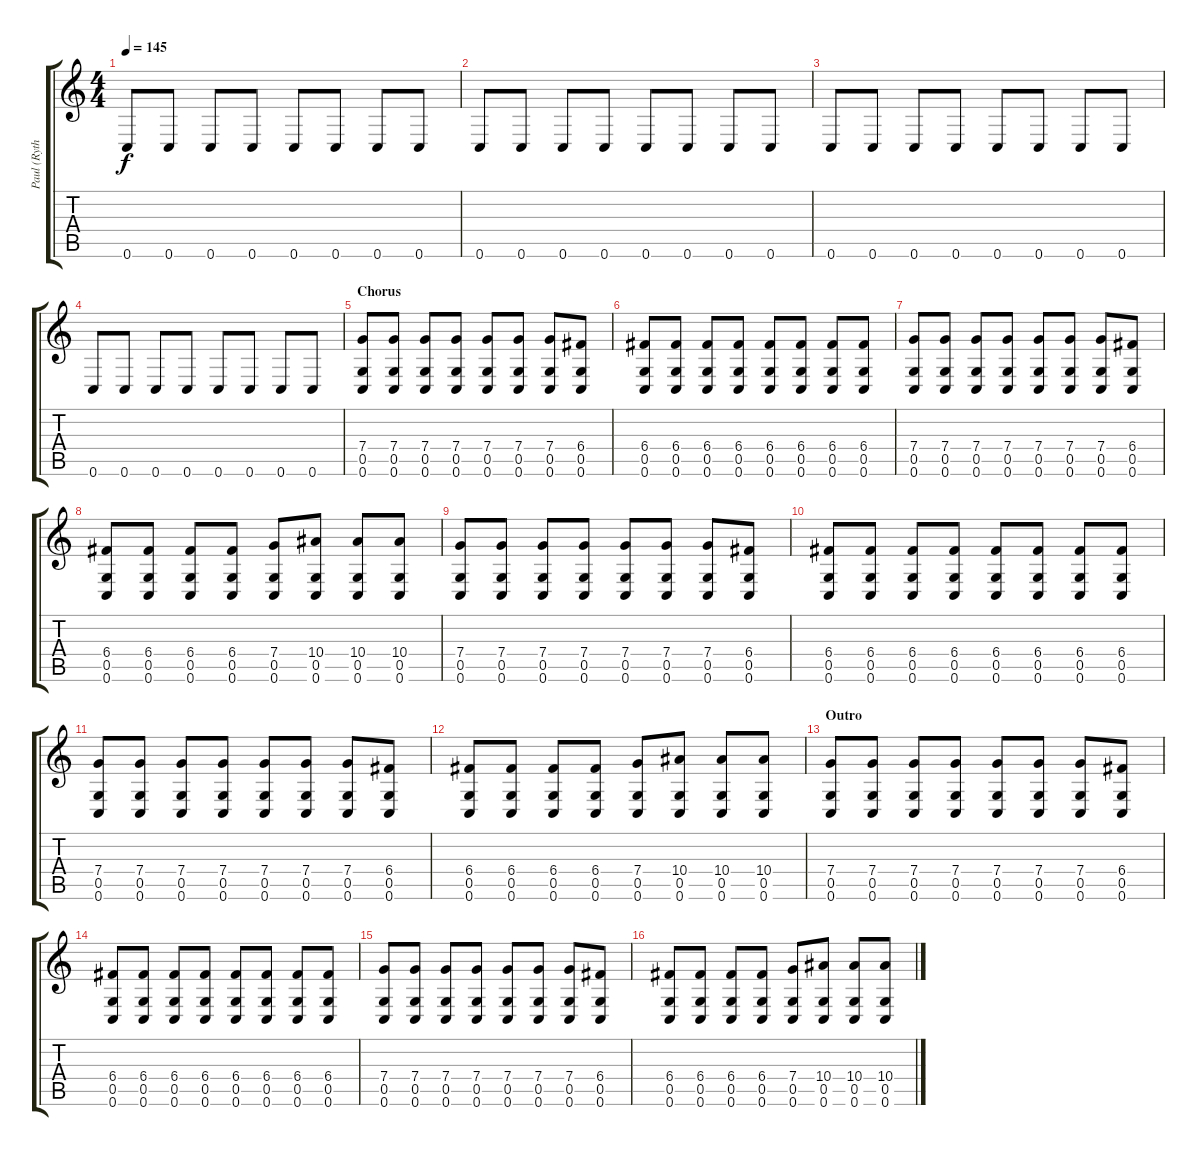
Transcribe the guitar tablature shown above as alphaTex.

\track ("Paul (Rythm)" "Paul (Ryth") {instrument distortionguitar}
\staff {score tabs}
\tuning (D4 A3 F3 C3 G2 C2) {hide}
\ts (4 4)
\tempo 145
\clef g2
\ks c
0.6.8{dy f} 0.6.8 0.6.8 0.6.8 0.6.8 0.6.8 0.6.8 0.6.8 |
0.6.8 0.6.8 0.6.8 0.6.8 0.6.8 0.6.8 0.6.8 0.6.8 |
0.6.8 0.6.8 0.6.8 0.6.8 0.6.8 0.6.8 0.6.8 0.6.8 |
0.6.8 0.6.8 0.6.8 0.6.8 0.6.8 0.6.8 0.6.8 0.6.8 |
\section ("" "Chorus")
(7.4 0.5 0.6).8 (7.4 0.5 0.6).8 (7.4 0.5 0.6).8 (7.4 0.5 0.6).8 (7.4 0.5 0.6).8 (7.4 0.5 0.6).8 (7.4 0.5 0.6).8 (6.4 0.5 0.6).8 |
(6.4 0.5 0.6).8 (6.4 0.5 0.6).8 (6.4 0.5 0.6).8 (6.4 0.5 0.6).8 (6.4 0.5 0.6).8 (6.4 0.5 0.6).8 (6.4 0.5 0.6).8 (6.4 0.5 0.6).8 |
(7.4 0.5 0.6).8 (7.4 0.5 0.6).8 (7.4 0.5 0.6).8 (7.4 0.5 0.6).8 (7.4 0.5 0.6).8 (7.4 0.5 0.6).8 (7.4 0.5 0.6).8 (6.4 0.5 0.6).8 |
(6.4 0.5 0.6).8 (6.4 0.5 0.6).8 (6.4 0.5 0.6).8 (6.4 0.5 0.6).8 (7.4 0.5 0.6).8 (10.4 0.5 0.6).8 (10.4 0.5 0.6).8 (10.4 0.5 0.6).8 |
(7.4 0.5 0.6).8 (7.4 0.5 0.6).8 (7.4 0.5 0.6).8 (7.4 0.5 0.6).8 (7.4 0.5 0.6).8 (7.4 0.5 0.6).8 (7.4 0.5 0.6).8 (6.4 0.5 0.6).8 |
(6.4 0.5 0.6).8 (6.4 0.5 0.6).8 (6.4 0.5 0.6).8 (6.4 0.5 0.6).8 (6.4 0.5 0.6).8 (6.4 0.5 0.6).8 (6.4 0.5 0.6).8 (6.4 0.5 0.6).8 |
(7.4 0.5 0.6).8 (7.4 0.5 0.6).8 (7.4 0.5 0.6).8 (7.4 0.5 0.6).8 (7.4 0.5 0.6).8 (7.4 0.5 0.6).8 (7.4 0.5 0.6).8 (6.4 0.5 0.6).8 |
(6.4 0.5 0.6).8 (6.4 0.5 0.6).8 (6.4 0.5 0.6).8 (6.4 0.5 0.6).8 (7.4 0.5 0.6).8 (10.4 0.5 0.6).8 (10.4 0.5 0.6).8 (10.4 0.5 0.6).8 |
\section ("" "Outro")
(7.4 0.5 0.6).8 (7.4 0.5 0.6).8 (7.4 0.5 0.6).8 (7.4 0.5 0.6).8 (7.4 0.5 0.6).8 (7.4 0.5 0.6).8 (7.4 0.5 0.6).8 (6.4 0.5 0.6).8 |
(6.4 0.5 0.6).8 (6.4 0.5 0.6).8 (6.4 0.5 0.6).8 (6.4 0.5 0.6).8 (6.4 0.5 0.6).8 (6.4 0.5 0.6).8 (6.4 0.5 0.6).8 (6.4 0.5 0.6).8 |
(7.4 0.5 0.6).8 (7.4 0.5 0.6).8 (7.4 0.5 0.6).8 (7.4 0.5 0.6).8 (7.4 0.5 0.6).8 (7.4 0.5 0.6).8 (7.4 0.5 0.6).8 (6.4 0.5 0.6).8 |
(6.4 0.5 0.6).8 (6.4 0.5 0.6).8 (6.4 0.5 0.6).8 (6.4 0.5 0.6).8 (7.4 0.5 0.6).8 (10.4 0.5 0.6).8 (10.4 0.5 0.6).8 (10.4 0.5 0.6).8
